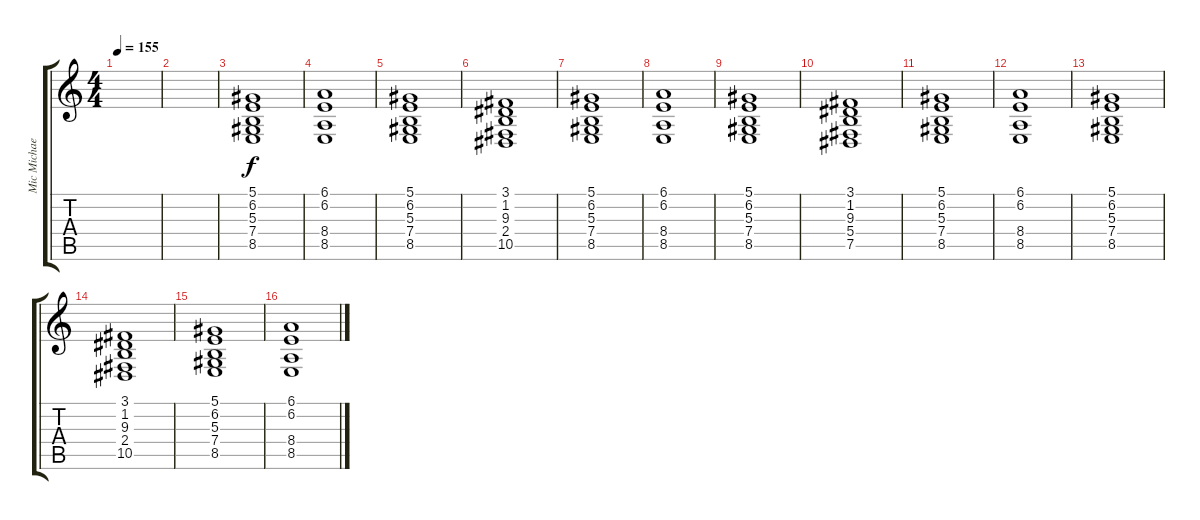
\track ("Mic Michaeli" "Mic Michae") {instrument synthstrings1}
\staff {score tabs}
\tuning (Eb4 Bb3 Gb3 Db3 Ab2 Eb2) {hide}
\ts (4 4)
\tempo 155
\clef g2
\ks c
|
|
(5.1 6.2 5.3 7.4 8.5).1 |
(6.1 6.2 8.4 8.5).1 |
(5.1 6.2 5.3 7.4 8.5).1 |
(3.1 1.2 9.3 2.4 10.5).1 |
(5.1 6.2 5.3 7.4 8.5).1 |
(6.1 6.2 8.4 8.5).1 |
(5.1 6.2 5.3 7.4 8.5).1 |
(3.1 1.2 9.3 5.4 7.5).1 |
(5.1 6.2 5.3 7.4 8.5).1 |
(6.1 6.2 8.4 8.5).1 |
(5.1 6.2 5.3 7.4 8.5).1 |
(3.1 1.2 9.3 2.4 10.5).1 |
(5.1 6.2 5.3 7.4 8.5).1 |
(6.1 6.2 8.4 8.5).1
